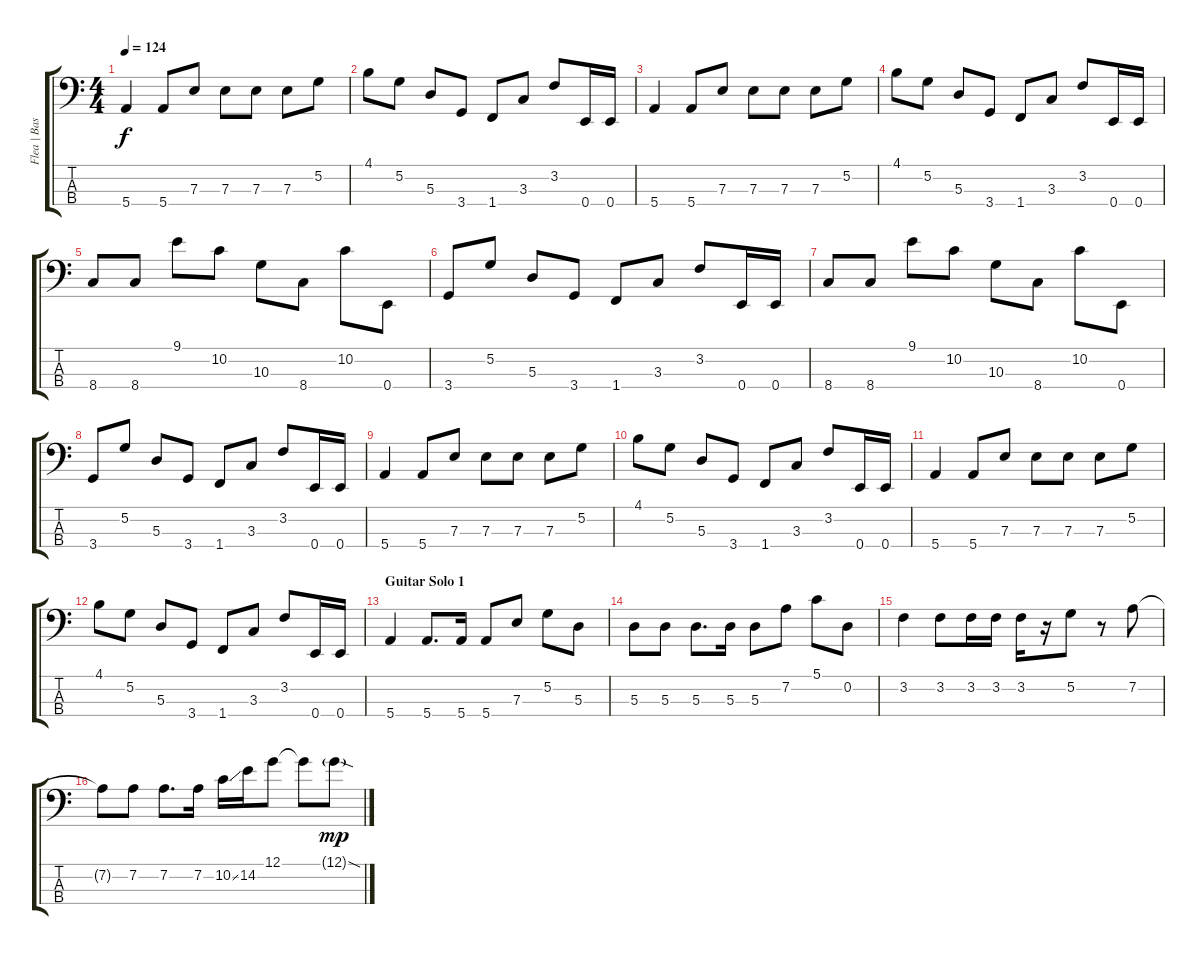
\track ("Flea | Bass" "Flea | Bas") {instrument electricbassfinger}
\staff {score tabs}
\tuning (G2 D2 A1 E1) {hide}
\ts (4 4)
\tempo 124
\clef f4
\ks c
5.4.4{dy f} 5.4.8 7.3.8 7.3.8 7.3.8 7.3.8 5.2.8 |
4.1.8 5.2.8 5.3.8 3.4.8 1.4.8 3.3.8 3.2.8 0.4.16 0.4.16 |
5.4.4 5.4.8 7.3.8 7.3.8 7.3.8 7.3.8 5.2.8 |
4.1.8 5.2.8 5.3.8 3.4.8 1.4.8 3.3.8 3.2.8 0.4.16 0.4.16 |
8.4.8 8.4.8 9.1.8 10.2.8 10.3.8 8.4.8 10.2.8 0.4.8 |
3.4.8 5.2.8 5.3.8 3.4.8 1.4.8 3.3.8 3.2.8 0.4.16 0.4.16 |
8.4.8 8.4.8 9.1.8 10.2.8 10.3.8 8.4.8 10.2.8 0.4.8 |
3.4.8 5.2.8 5.3.8 3.4.8 1.4.8 3.3.8 3.2.8 0.4.16 0.4.16 |
5.4.4 5.4.8 7.3.8 7.3.8 7.3.8 7.3.8 5.2.8 |
4.1.8 5.2.8 5.3.8 3.4.8 1.4.8 3.3.8 3.2.8 0.4.16 0.4.16 |
5.4.4 5.4.8 7.3.8 7.3.8 7.3.8 7.3.8 5.2.8 |
4.1.8 5.2.8 5.3.8 3.4.8 1.4.8 3.3.8 3.2.8 0.4.16 0.4.16 |
\section ("" "Guitar Solo 1")
5.4.4 5.4.8{d} 5.4.16 5.4.8 7.3.8 5.2.8 5.3.8 |
5.3.8 5.3.8 5.3.8{d} 5.3.16 5.3.8 7.2.8 5.1.8 0.2.8 |
3.2.4 3.2.8 3.2.16 3.2.16 3.2.16 r.16 5.2.8 r.8 7.2.8 |
7.2{t}.8 7.2.8 7.2.8{d} 7.2.16 10.2{ss}.16 14.2.16 12.1.8 12.1{t}.8 12.1{sod g}.8{dy mp}
